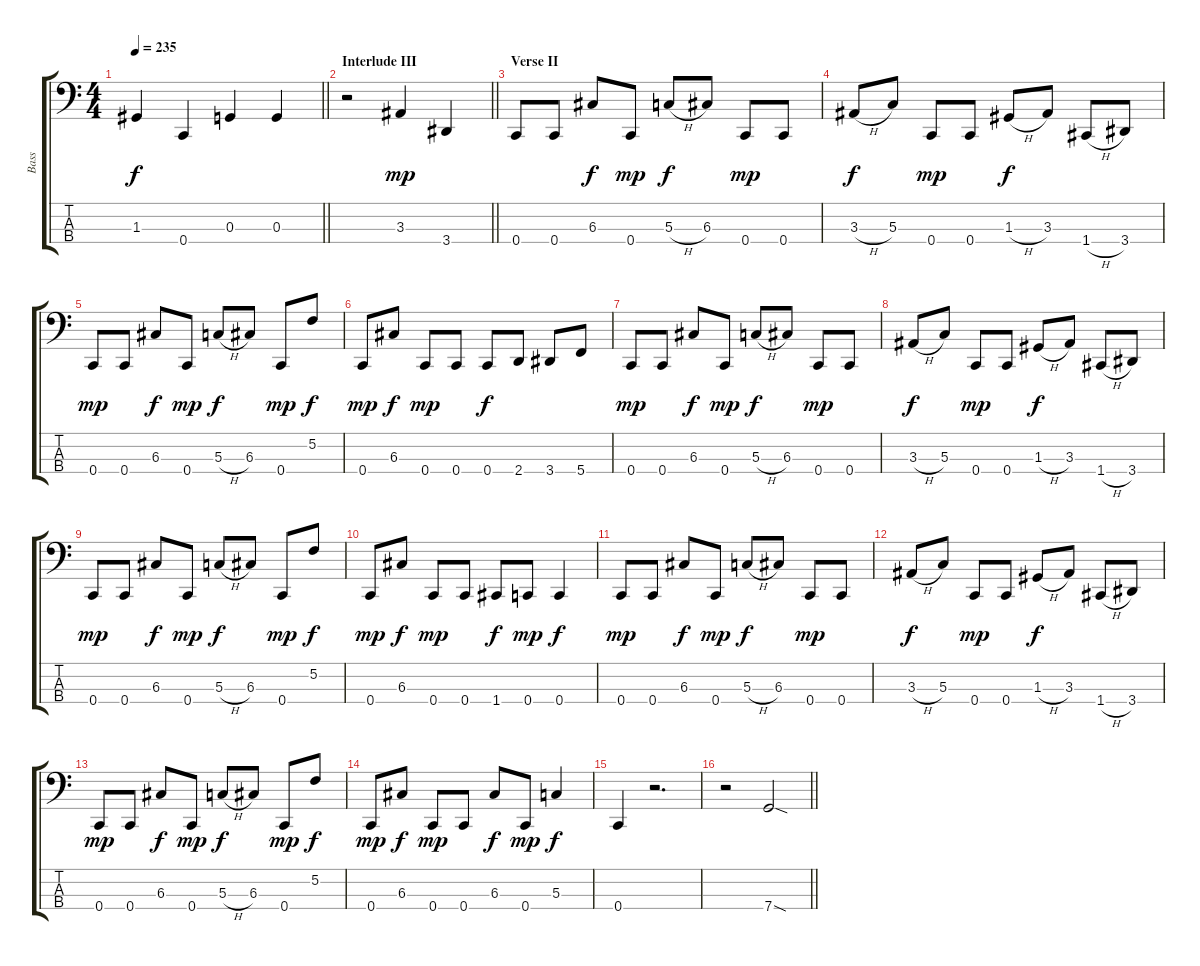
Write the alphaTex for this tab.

\track ("Bass" "Bass") {instrument electricbasspick}
\staff {score tabs}
\tuning (F2 C2 G1 C1) {hide}
\ts (4 4)
\tempo 235
\clef f4
\barLineRight lightlight
\ks c
1.3.4{dy f} 0.4.4 0.3.4 0.3.4 |
\section ("" "Interlude III")
\barLineRight lightlight
r.2 3.3.4{dy mp} 3.4.4 |
\section ("" "Verse II")
0.4.8 0.4.8 6.3.8{dy f} 0.4.8{dy mp} 5.3{h}.8{dy f} 6.3.8 0.4.8{dy mp} 0.4.8 |
3.3{h}.8{dy f} 5.3.8 0.4.8{dy mp} 0.4.8 1.3{h}.8{dy f} 3.3.8 1.4{h}.8 3.4.8 |
0.4.8{dy mp} 0.4.8 6.3.8{dy f} 0.4.8{dy mp} 5.3{h}.8{dy f} 6.3.8 0.4.8{dy mp} 5.2.8{dy f} |
0.4.8{dy mp} 6.3.8{dy f} 0.4.8{dy mp} 0.4.8 0.4.8{dy f} 2.4.8 3.4.8 5.4.8 |
0.4.8{dy mp} 0.4.8 6.3.8{dy f} 0.4.8{dy mp} 5.3{h}.8{dy f} 6.3.8 0.4.8{dy mp} 0.4.8 |
3.3{h}.8{dy f} 5.3.8 0.4.8{dy mp} 0.4.8 1.3{h}.8{dy f} 3.3.8 1.4{h}.8 3.4.8 |
0.4.8{dy mp} 0.4.8 6.3.8{dy f} 0.4.8{dy mp} 5.3{h}.8{dy f} 6.3.8 0.4.8{dy mp} 5.2.8{dy f} |
0.4.8{dy mp} 6.3.8{dy f} 0.4.8{dy mp} 0.4.8 1.4.8{dy f} 0.4.8{dy mp} 0.4.4{dy f} |
0.4.8{dy mp} 0.4.8 6.3.8{dy f} 0.4.8{dy mp} 5.3{h}.8{dy f} 6.3.8 0.4.8{dy mp} 0.4.8 |
3.3{h}.8{dy f} 5.3.8 0.4.8{dy mp} 0.4.8 1.3{h}.8{dy f} 3.3.8 1.4{h}.8 3.4.8 |
0.4.8{dy mp} 0.4.8 6.3.8{dy f} 0.4.8{dy mp} 5.3{h}.8{dy f} 6.3.8 0.4.8{dy mp} 5.2.8{dy f} |
0.4.8{dy mp} 6.3.8{dy f} 0.4.8{dy mp} 0.4.8 6.3.8{dy f} 0.4.8{dy mp} 5.3.4{dy f} |
0.4.4 r.2{d} |
\barLineRight lightlight
r.2 7.4{sod}.2
